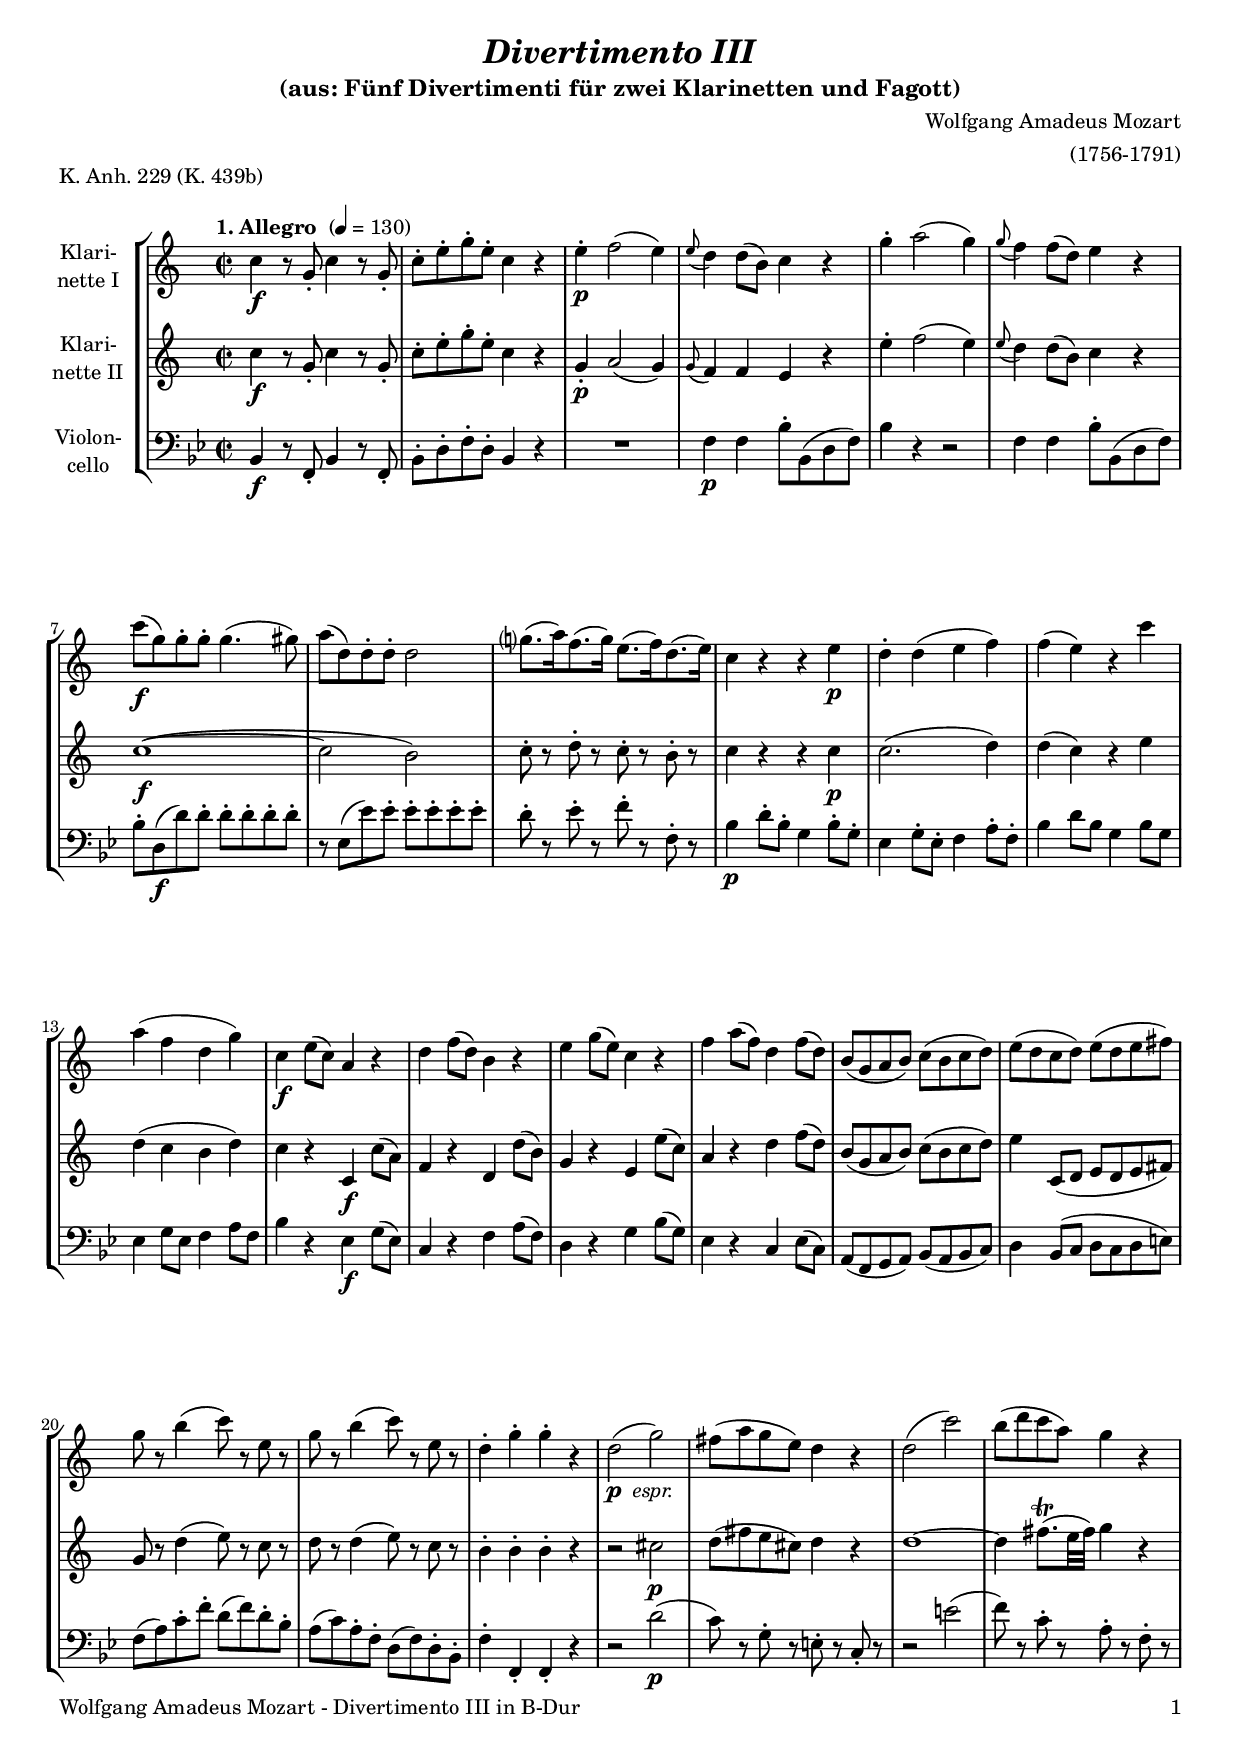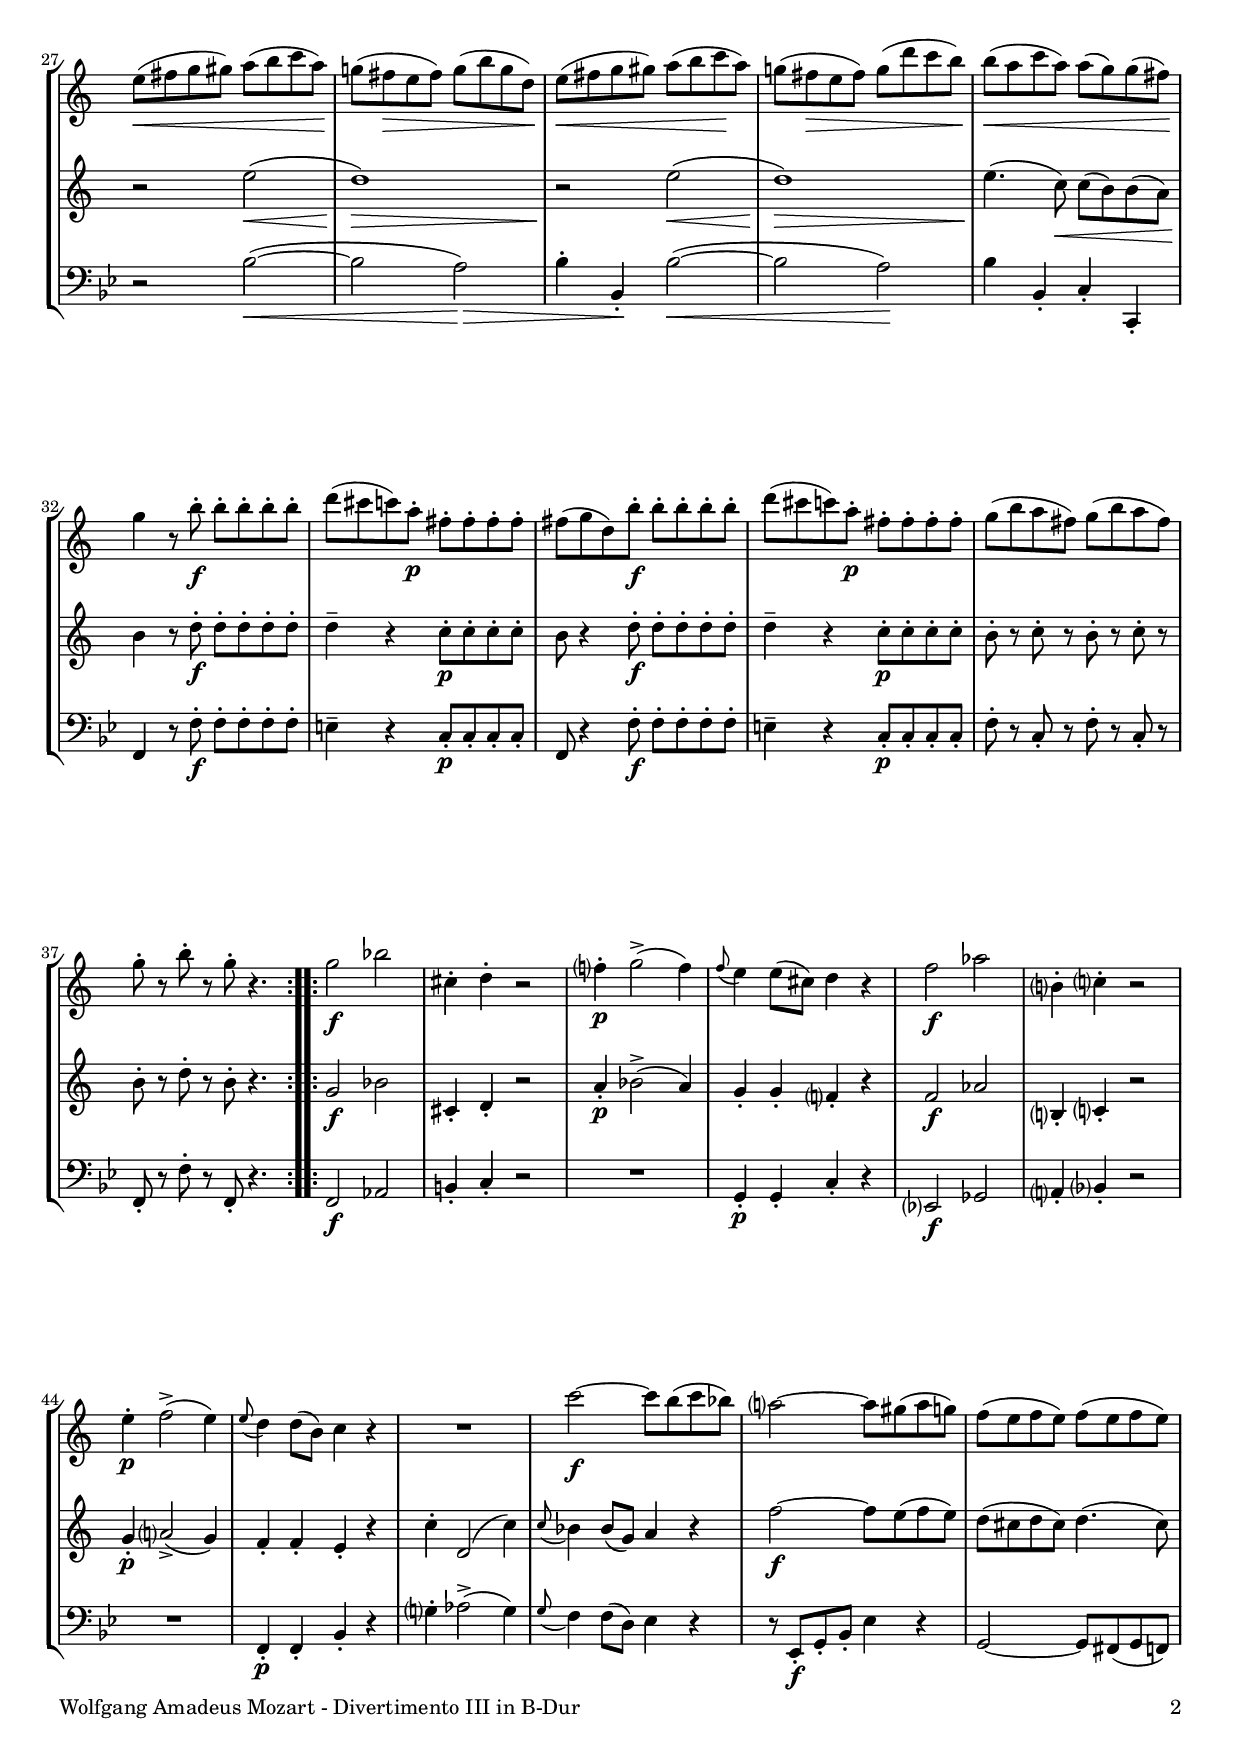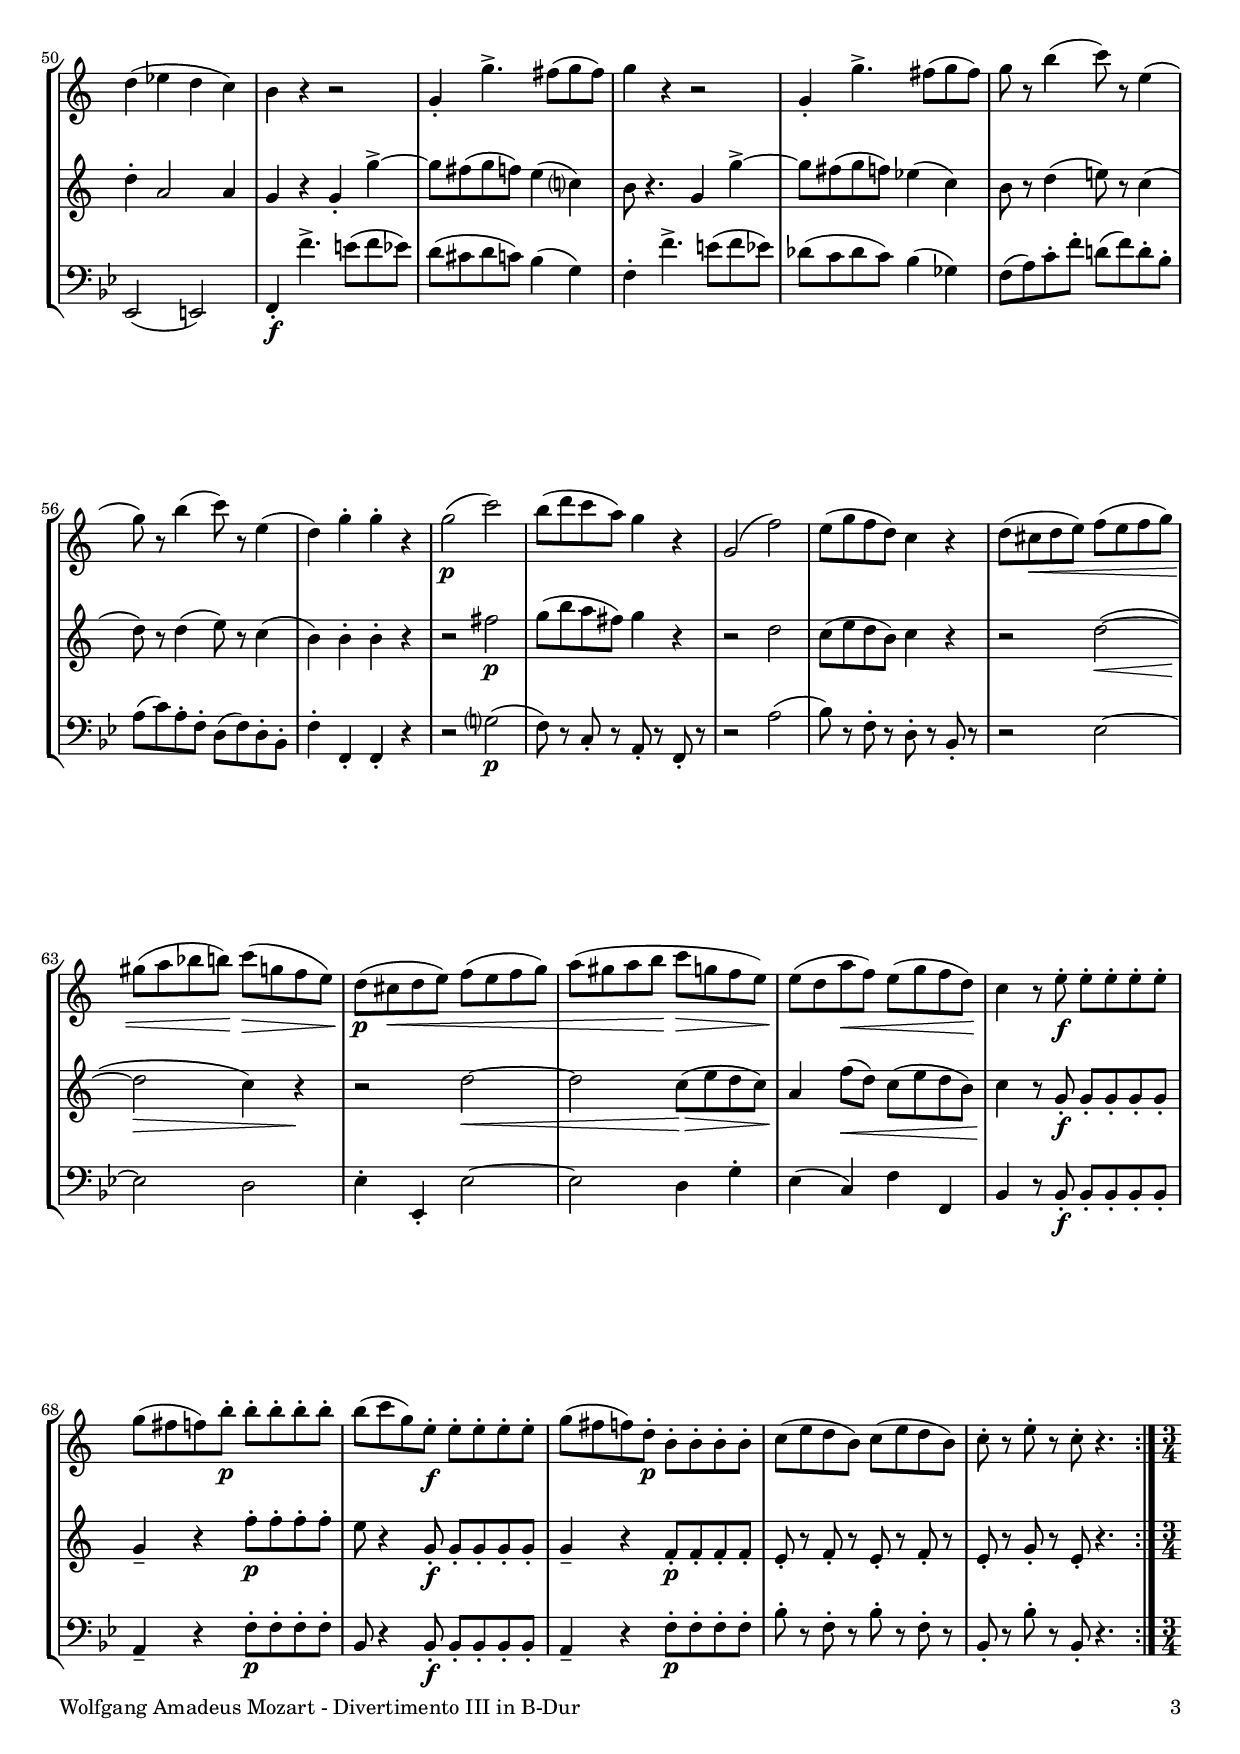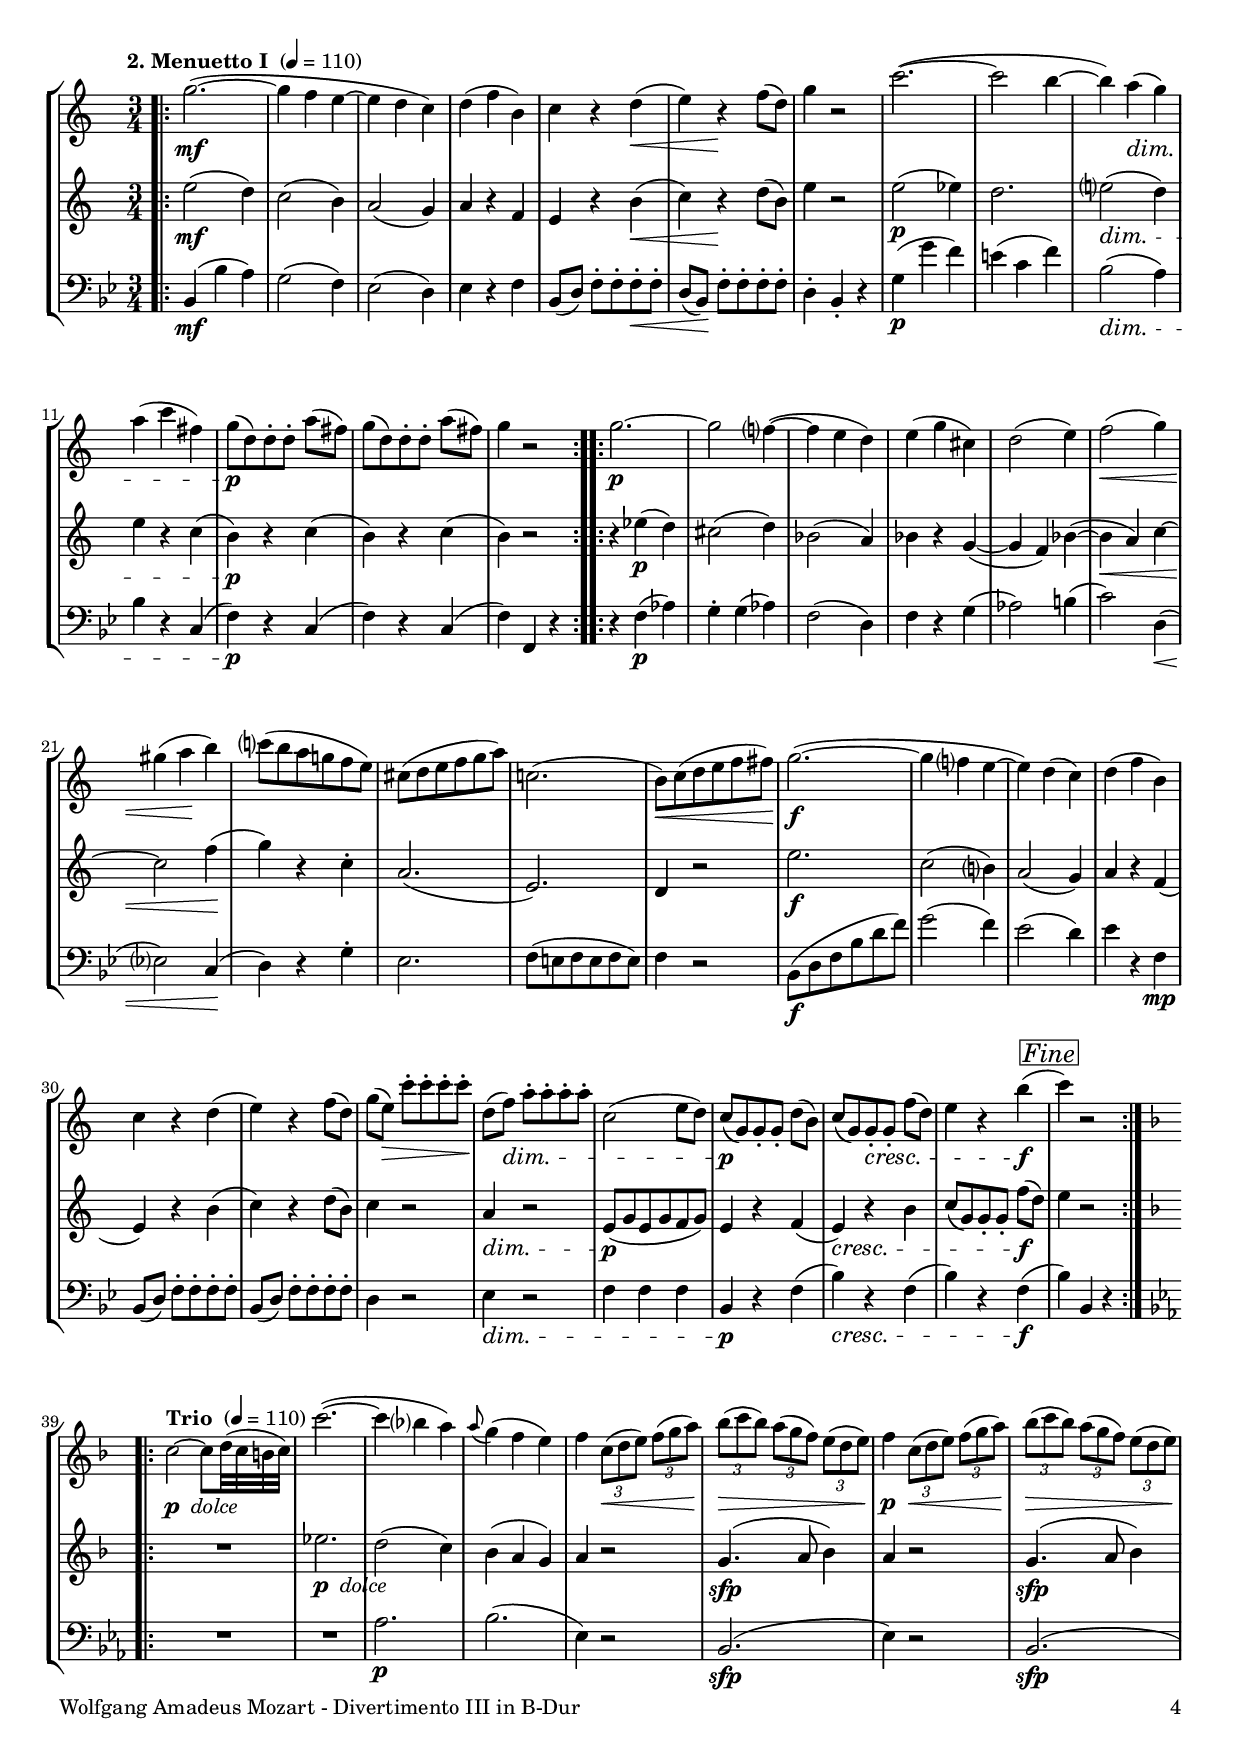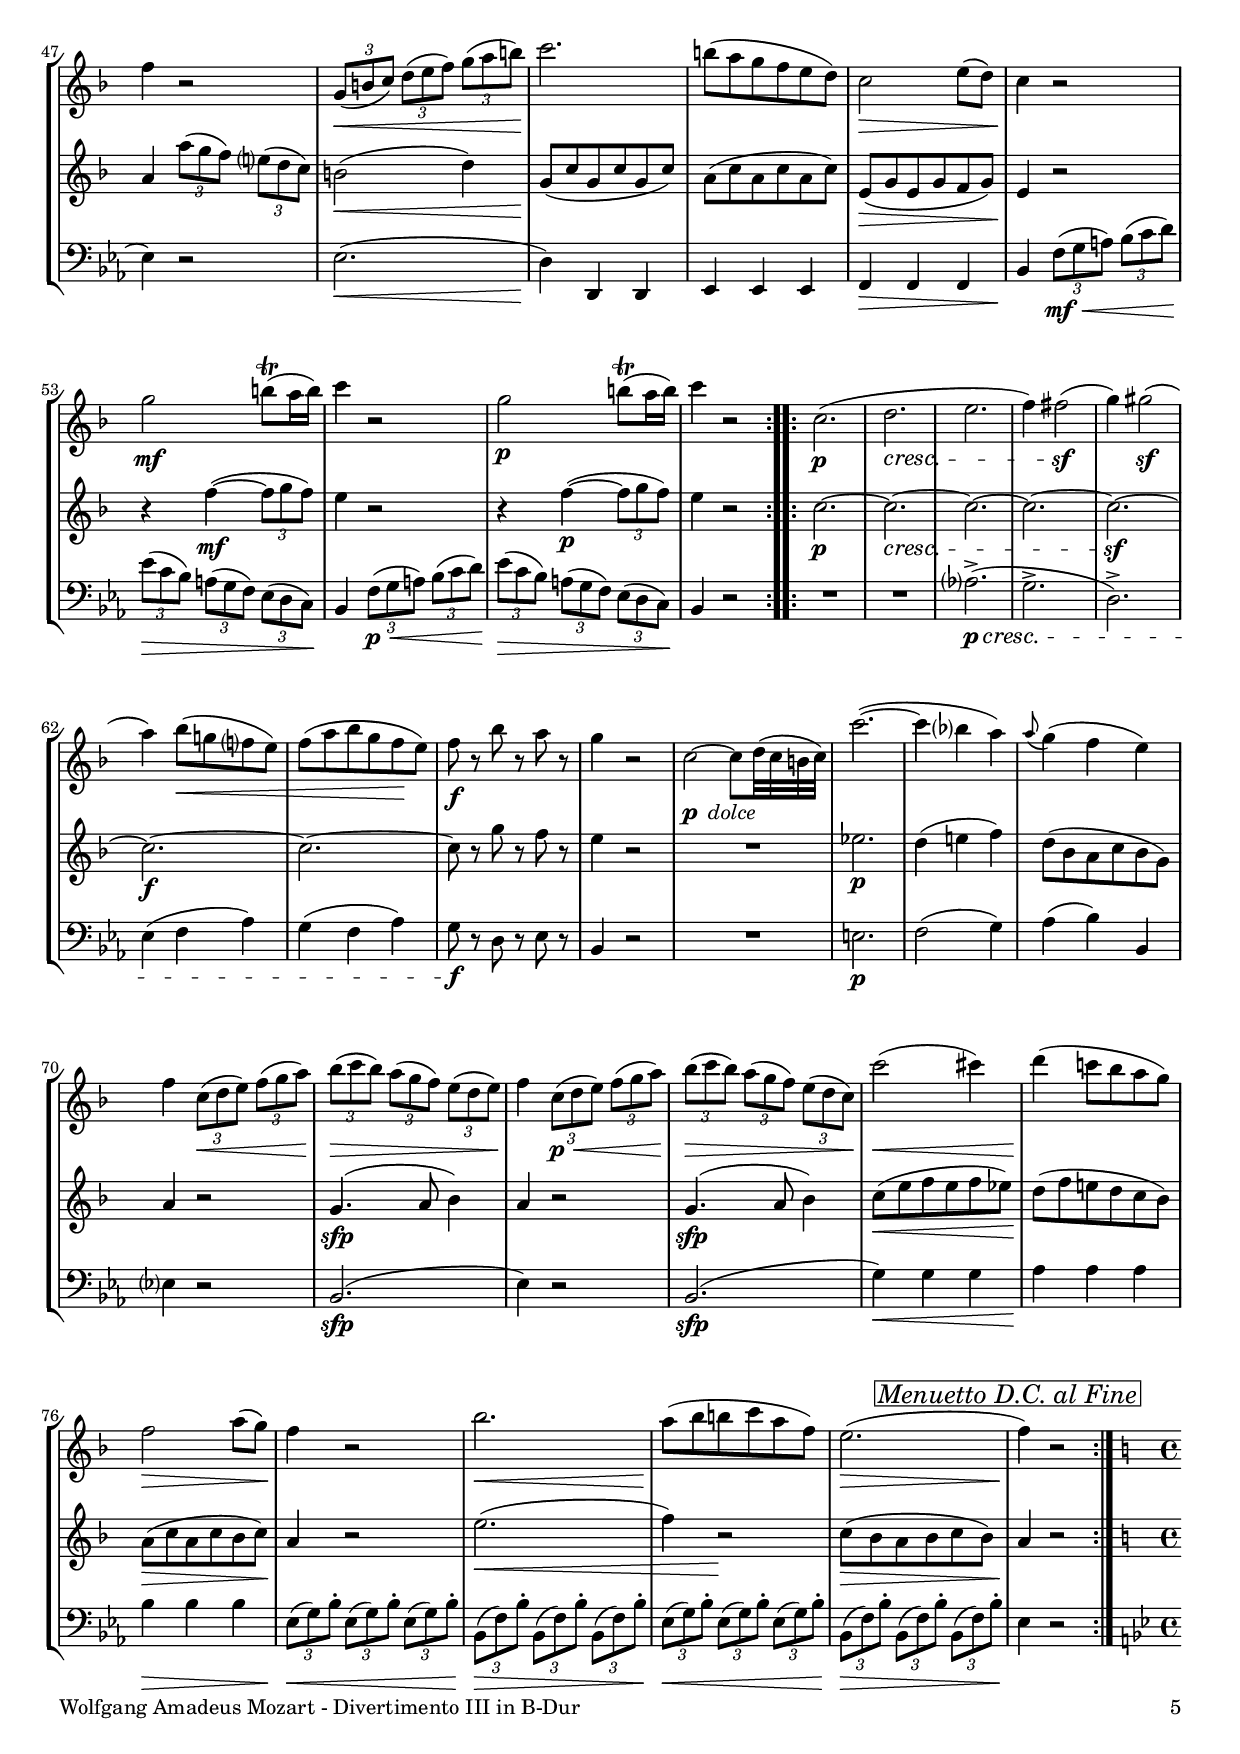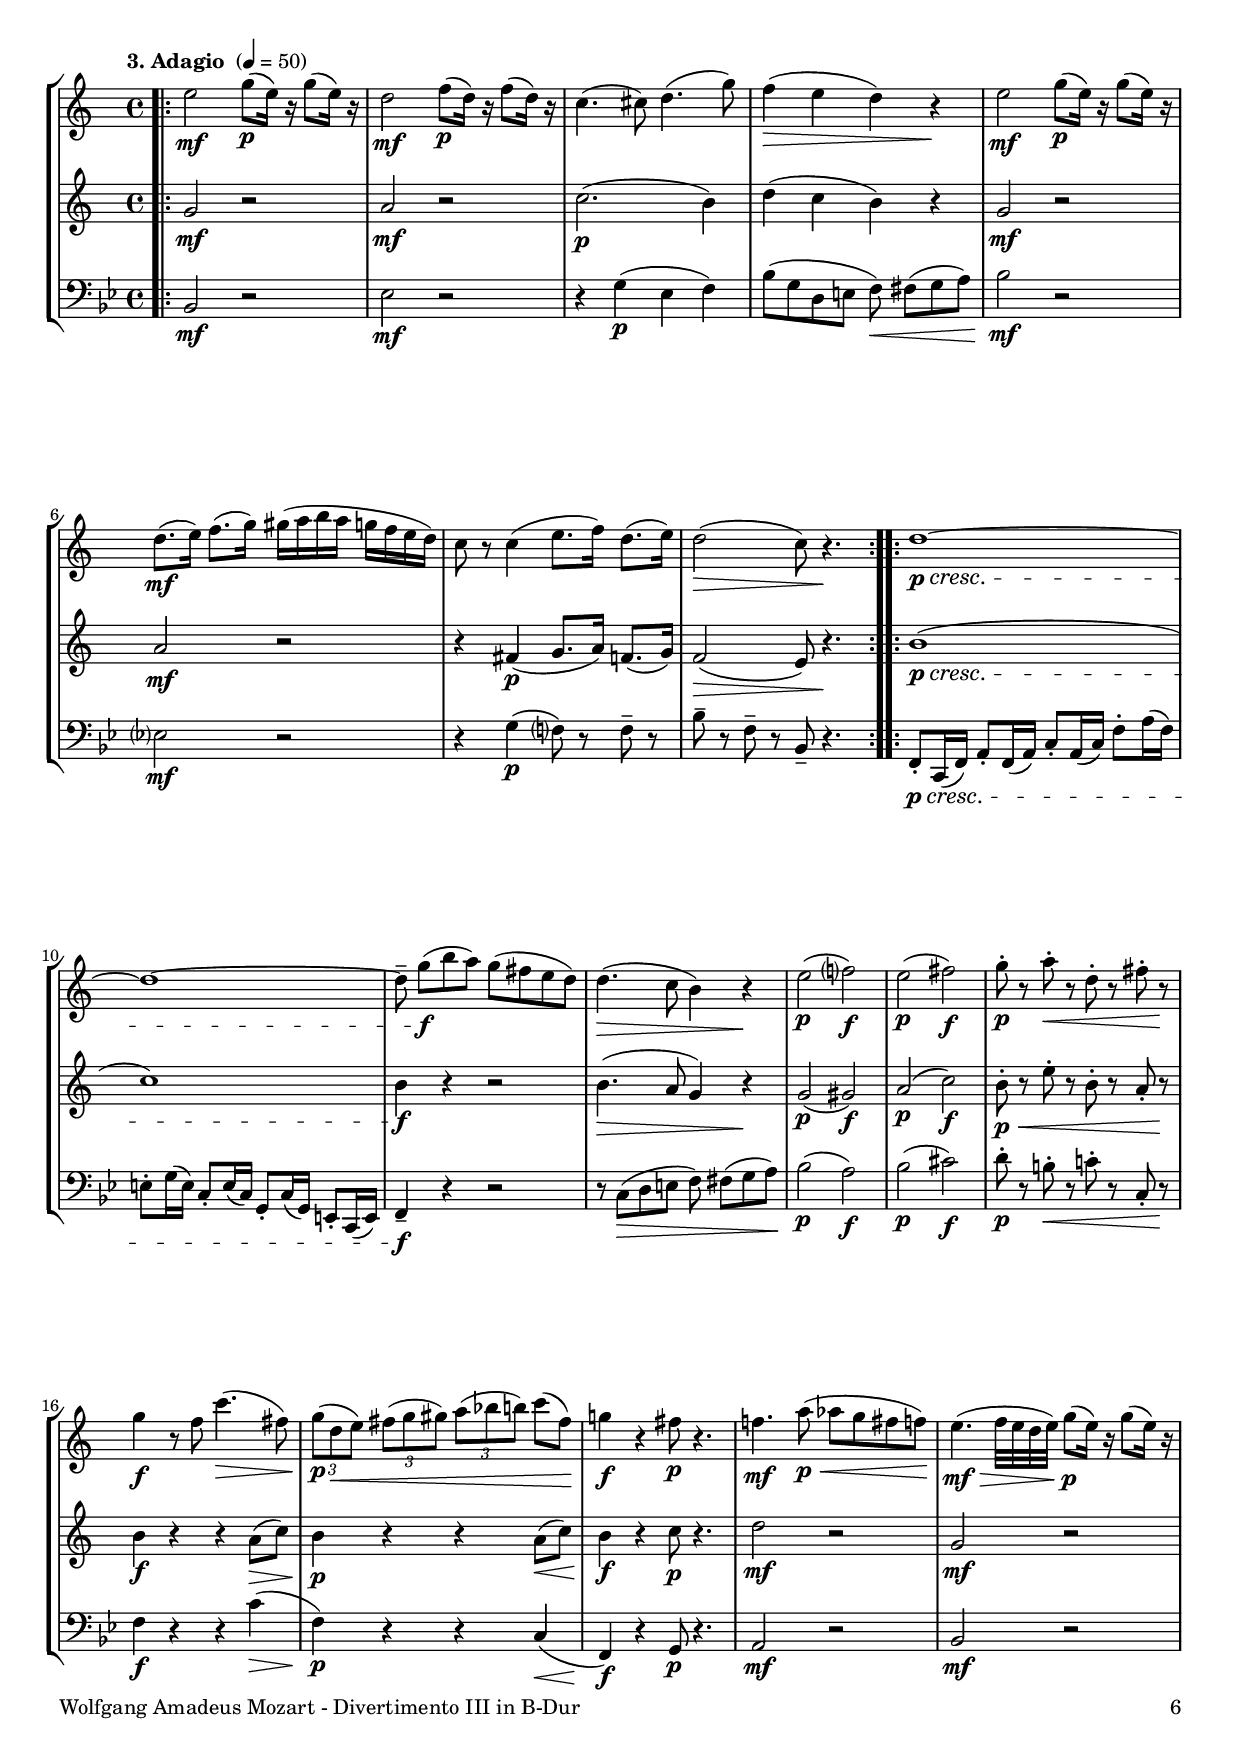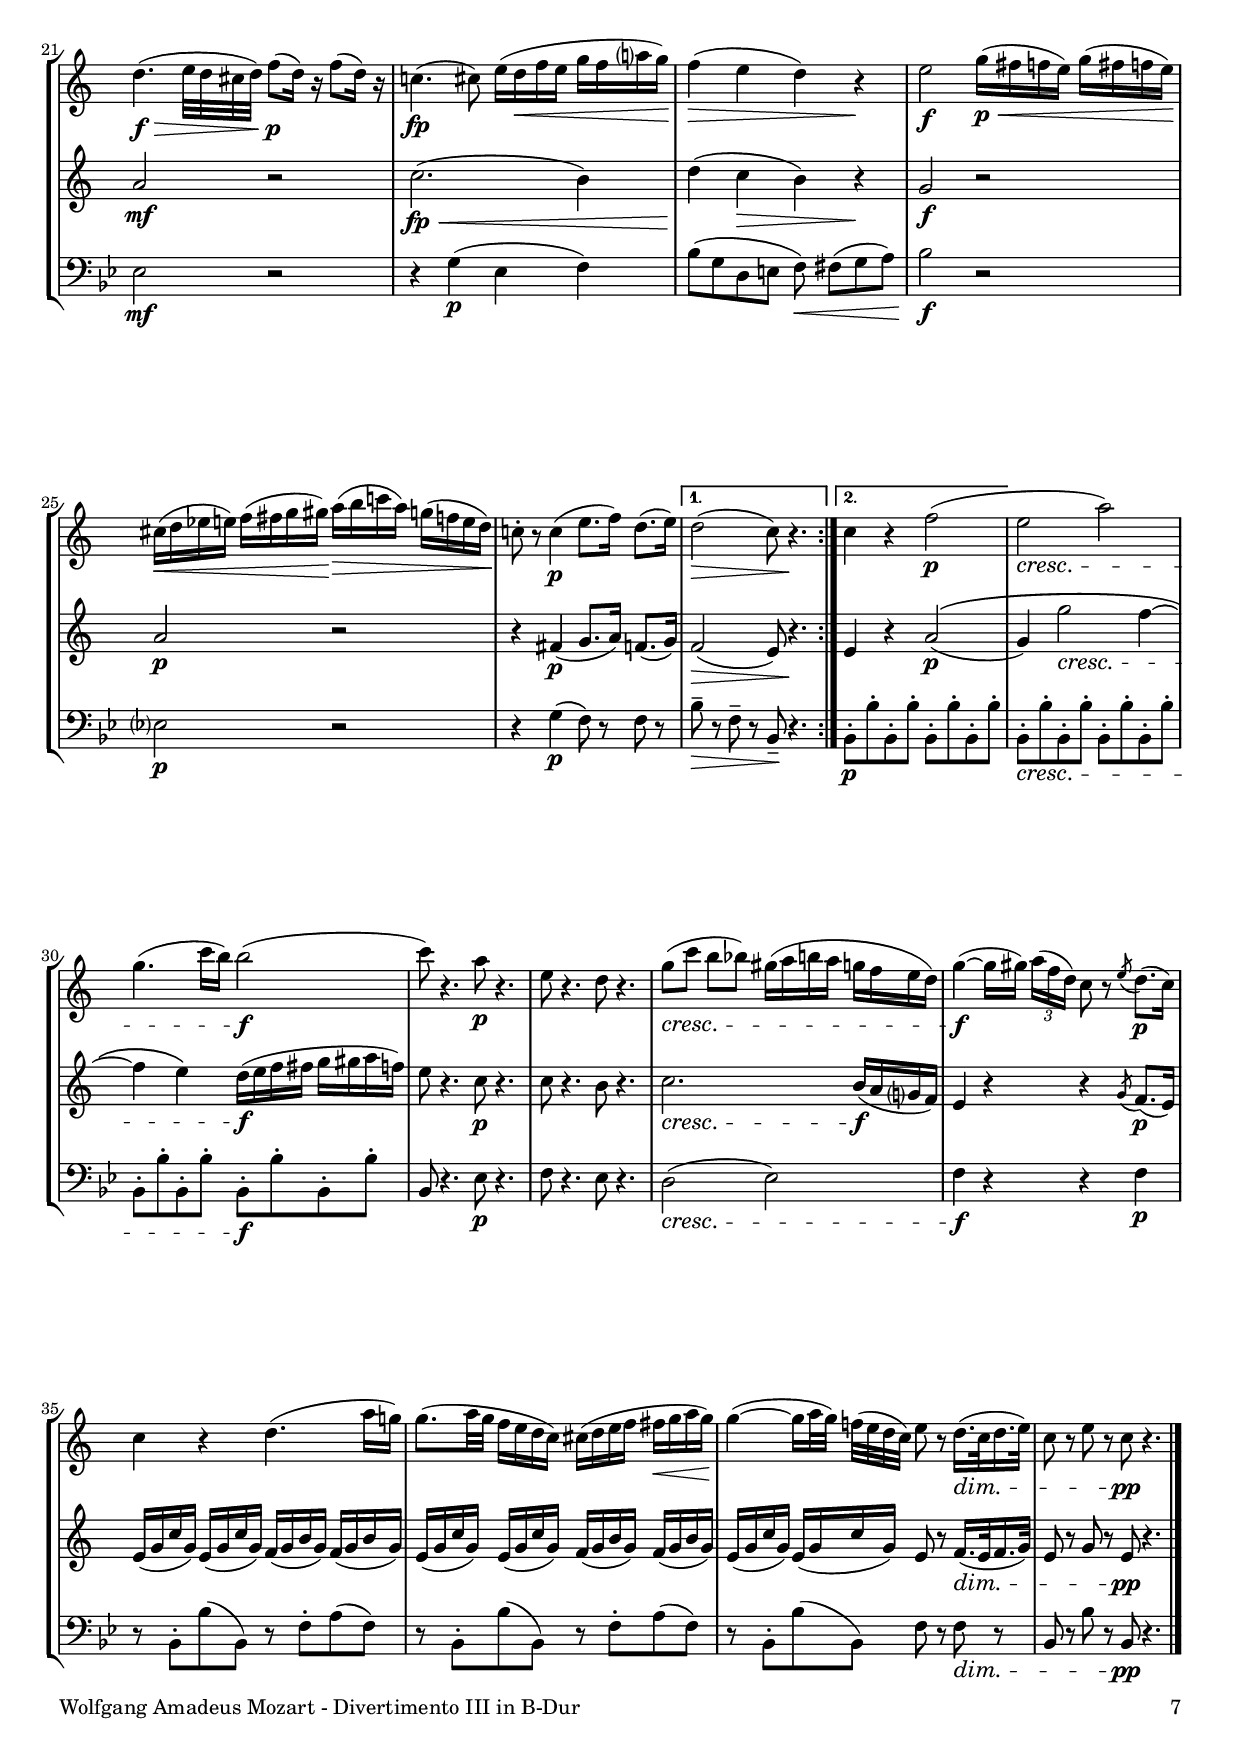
\version "2.18.2"
\include "deutsch.ly"
  
#(set-global-staff-size 18)

\header {
  title     = \markup \bold \italic "Divertimento III"
  subtitle  = "(aus: Fünf Divertimenti für zwei Klarinetten und Fagott)"
  composer  = "Wolfgang Amadeus Mozart"
  arranger  = "(1756-1791)"
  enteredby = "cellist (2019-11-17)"
  piece     = "K. Anh. 229 (K. 439b)"
}

voiceconsts = {
  \key c \major
  \time 2/2
  \clef "treble"
%  \numericTimeSignature
  \compressFullBarRests
  % Set default beaming for all staves
%  \set Timing.beamExceptions = #'()
%  \set Timing.baseMoment     = #(ly:make-moment 1 4)
%  \set Timing.beatStructure  = #'(1 1 1 1)
}

micl = "clarinet"
mifl = "flute"
miob = "oboe"
mifh = "french horn"
misx = "tenor sax"
mist = "string ensemble 1"
%miba = "cello"
miba = "bassoon"
%miba = "pizzicato strings"

introa = {            \tempo "1. Allegro "     4=130 }
introb = { \pageBreak \tempo "2. Menuetto I "  4=110 \time 3/4
	   \set Score.currentBarNumber = #1 }
trioa  = { \break     \tempo "Trio "           4=110 \key f \major }
introc = { \pageBreak \tempo "3. Adagio "      4=50  \time 4/4 \key c \major
	   \set Score.currentBarNumber = #1 }
introd = { \pageBreak \tempo "4. Menuetto II " 4=110 \time 3/4
	   \set Score.currentBarNumber = #1 }
triob  = { \break     \tempo "Trio "           4=110 \key es \major }

fine = \mark \markup \box \italic "Fine"
mdcf = \mark \markup \box \italic "Menuetto D.C. al Fine"
pdol = \markup { \dynamic p \italic " dolce" }
pesp = \markup { \dynamic p \italic " espr." }
simi = \markup \italic "simile"

va = \relative c'' {
  \voiceconsts

  \introa
  \repeat volta 2 {
    c4\f r8 g-. c4 r8 g-.
    c-. e-. g-. e-. c4 r
    e-.\p f2( e4)
    \appoggiatura e8 d4 d8( h) c4 r
    g'-. a2( g4)
    \appoggiatura g8 f4 f8( d) e4 r
    c'8(\f g) g-. g-. g4.( gis8)
    a( d,) d-. d-. d2

    g?8.( a16) f8.( g16) e8.( f16) d8.( e16)
    c4 r r e\p
    d-. d( e f)
    f( e) r c'
    a( f d g)
    c,\f e8( c) a4 r
    d f8( d) h4 r
    e g8( e) c4 r

    f a8( f) d4 f8( d)
    h( g a h) c( h c d)
    e( d c d) e( d e fis)
    g r h4( c8) r e, r
    g r h4( c8) r e, r
    d4-. g-. g-. r

    d2(_\pesp g)
    fis8( a g e) d4 r
    d2( c')
    h8( d c a) g4 r
    e8(\< fis g gis) a( h c a)\!
    g!( fis\> e fis) g( h g d)\!
    e(\< fis g gis ) a( h c\! a)

    g!( fis\> e fis) g( d' c h)\!
    h(\< a c a) a( g) g( fis)\!
    g4 r8 h-.\f h-. h-. h-. h-.
    d( cis c) a-.\p fis-. fis-. fis-. fis-.
    fis( g d) h'-.\f h-. h-. h-. h-.

    d( cis c) a-.\p fis-. fis-. fis-. fis-.
    g( h a fis) g( h a fis)
    g-. r h-. r g-. r4.
  }

  \repeat volta 2 {
    g2\f b
    cis,4-. d-. r2
    f?4-.\p g2(-> f4)
    \appoggiatura f8 e4 e8( cis) d4 r
    f2\f as
    h,?4-. c?-. r2

    e4-.\p f2(-> e4)
    \appoggiatura e8 d4 d8( h) c4 r
    R1
    c'2~\f c8 h( c b)
    a?2~ a8 gis( a g)
    f( e f e) f( e f e)
    d4( es d c)
    h r r2
    g4-. g'4.-> fis8( g fis)

    g4 r r2
    g,4-. g'4.-> fis8( g fis)
    g r h4( c8) r e,4(
    g8) r h4( c8) r e,4(
    d) g-. g-. r
    g2(\p c)
    h8( d c a) g4 r
    g,2( f')
    e8( g f d) c4 r

    d8( cis\< d e) f( e f g)
    gis( a b h)\! c(\> g f e)
    d(\!\p cis\< d e) f( e f g)
    a( gis a h\! c\> g f e)
    e(\! d a'\< f) e( g f d)\!

    c4 r8 e-.\f e-. e-. e-. e-.
    g( fis f) h-.\p h-. h-. h-. h-.
    h( c g) e-.\f e-. e-. e-. e-.
    g( fis f) d-.\p h-. h-. h-. h-.
    c( e d h) c( e d h)
    c-. r e-. r c-. r4.
  }

  \introb
  \repeat volta 2 {
    g'2.(~\mf
    g4 f e~
    e d c)
    d( f h,)
    c r d(\<
    e) r\! f8( d)
    g4 r2
    c2.(~
    c2 h4~
    h) a(\dim g)
    a( c fis,)
    g8(\p d) d-. d-. a'([ fis])
    g( d) d-. d-. a'([ fis])
    g4 r2
  }
  \repeat volta 2 {
    g2.~\p
    g2 f?4(~
    f e d)

    e( g cis,)
    d2( e4)
    f2(\< g4)
    gis( a\! h)
    c?8( h a g! f e)
    cis( d e f g a)
    c,!2.(
    h8)\< c( d e f fis)\!

    g2.(~\f
    g4 f? e~
    e) d( c)
    d( f h,)
    c r d(
    e) r f8( d)
    g([ e])\> c'-. c-. c-. c-.\!

    d,([ f])\dim a-. a-. a-. a-.
    c,2( e8 d)
    c(\p g) g-. g-. d'([ h])
    c( g) g-.\cresc g-. f'([ d])
    e4 r h'(\f \fine
    c) r2
  }

  \trioa
  \repeat volta 2 {
    c,2~_\pdol c8 d32( c h c)
    c'2.(~
    c4 b? a)
    \appoggiatura a8 g4( f e)
    f \tuplet 3/2 4 { c8(\< d e) f( g a) }
    \tuplet 3/2 4 { b(\!\> c b) a( g f) e( d e) }

    f4\!\p \tuplet 3/2 4 { c8(\< d e) f( g a) }
    \tuplet 3/2 4 { b(\!\> c b) a( g f) e( d e) }
    f4\! r2
    \tuplet 3/2 4 { g,8(\< h c) d( e f) g( a h) }
    c2.\!
    h8( a g f e d)

    c2\> e8( d)
    c4\! r2
    g'\mf h8(\trill a16 h)
    c4 r2
    g\p h8(\trill a16 h)
    c4 r2
  }
  \repeat volta 2 {
    c,2.(\p
    d\cresc
    e
    f4) fis2(\sf

    g4) gis2(\sf
    a4) b8(\< g! f? e)
    f( a b g f\! e)
    f\f r b r a r
    g4 r2
    c,~_\pdol c8 d32( c h c)
    c'2.(~
    c4 b? a)

    \appoggiatura a8 g4( f e)
    f \tuplet 3/2 4 { c8(\< d e) f( g a) }
    \tuplet 3/2 4 { b(\!\> c b) a( g f) e( d e) }
    f4\! \tuplet 3/2 4 { c8(\p\< d e) f( g a) }
    \tuplet 3/2 4 { b(\!\> c b) a( g f) e( d c) }

    c'2(\!\< cis4)
    d(\! c!8 b a g)
    f2\> a8( g)
    f4\! r2
    b2.\<
    a8(\! b h c a f)
    e2.(\> \mdcf
    f4)\! r2
  }

  \introc
  \repeat volta 2 {
    e2\mf g8(\p e16) r g8( e16) r
    d2\mf f8(\p d16) r f8( d16) r
    c4.( cis8) d4.( g8)
    f4(\> e d) r\!

    e2\mf g8(\p e16) r g8( e16) r
    d8.(\mf e16) f8.( g16) gis( a h a g f e d)
    c8 r c4( e8. f16) d8.( e16)
    d2(\> c8) r4.\!
  }
  \repeat volta 2 {
    d1~\p\cresc
    d~
    d8-- g([\f h a]) g( fis e d)
    d4.(\> c8 h4) r\!
    e2(\p f?)\f
    e(\p fis)\f

    g8-.\p r a-.\< r d,-. r fis-. r\!
    g4\f r8 f c'4.(\> fis,8)
    \tuplet 3/2 4 { g(\!\p d\< e) fis( g gis) a( b h) } c( fis,)\!

    g!4\f r fis8\p r4.
    f!\mf a8(\p\< as g fis f)\!
    e4.(\mf\> f32 e d e) g8(\!\p e16) r g8( e16) r
    d4.(\f\> e32 d cis d) f8(\!\p d16) r f8( d16) r

    c!4.(\fp cis8) e16( d\< f e g f a? g\!)
    f4(\> e d) r\!
    e2\f g16(\p\< fis f e) g( fis f e)\!

    cis(\< d es e) f( fis g gis)\! a(\> h c! a) g( f e d)\!
    c!8-. r c4(\p e8. f16) d8.( e16)
  }
  \alternative {
    { d2(\> c8) r4.\! }
    { c4 r f2(\p }
  }
  e\cresc a)
  g4.( c16 h) h2(\f
  c8) r4. a8\p r4.
  e8 r4. d8 r4.

  g8(\cresc c h[ b]) gis16( a h a g f e d)
  g4(~\f g16 gis) \tuplet 3/2 8 { a([ f d]) } c8 r \acciaccatura e d8.(\p c16)
  c4 r d4.( a'16 g!)

  g8.( a32 g f16 e d c) cis( d e f fis\< g a g)
  g4(~\! g16 a32 g) f!([ e d c]) e8 r d16.(\dim c32 d16. e32)
  c8 r e r c\pp r4. \bar "|."
}

vb = \relative c'' {
  \voiceconsts

  \introa
  \repeat volta 2 {
    c4\f r8 g-. c4 r8 g-.
    c-. e-. g-. e-. c4 r
    g-.\p a2( g4)
    \appoggiatura g8 f4 f e r
    e'-. f2( e4)
    \appoggiatura e8 d4 d8( h) c4 r

    c1(~\f
    c2 h)
    c8-. r d-. r c-. r h-. r
    c4 r r c\p
    c2.( d4)
    d( c) r e
    d( c h d)
    c r c,\f c'8( a)

    f4 r d d'8( h)
    g4 r e e'8( c)
    a4 r d f8( d)
    h( g a h) c( h c d)
    e4 c,8( d e d e fis)
    g r d'4( e8) r c r

    d r d4( e8) r c r
    h4-. h-. h-. r
    r2 cis\p
    d8( fis e cis) d4 r
    d1~
    d4 fis8.(\trill e32 fis) g4 r
    r2 e(\<
    d1)\!\>

    r2\! e(\<
    d1)\!\>
    e4.(\! c8)\< c( h) h( a)
    h4\! r8 d-.\f d-. d-. d-. d-.
    d4-- r c8-.\p c-. c-. c-.
    h8 r4 d8-.\f d-. d-. d- . d-.
    d4-- r c8-.\p c-. c-. c-.

    h-. r c-. r h-. r c-. r
    h-. r d-. r h-. r4.
  }

  \repeat volta 2 {
    g2\f b
    cis,4-. d-. r2
    a'4-.\p b2(-> a4)
    g-. g-. f?-. r
    f2\f as
    h,?4-. c?-. r2

    g'4-.\p a?2(-> g4)
    f-. f-. e-. r
    c'-. d,2( c'4)
    \appoggiatura c8 b4 b8( g) a4 r
    f'2~\f f8 e( f e)
    d( cis d cis) d4.( cis8)
    d4-. a2 a4

    g r g4-. g'~->
    g8 fis( g f) e4( c?)
    h8 r4. g4 g'~->
    g8 fis( g f) es4( c)
    h8 r d4( e!8) r c4(
    d8) r d4( e8) r c4(
    h) h-. h-. r

    r2 fis'\p
    g8( h a fis) g4 r
    r2 d
    c8( e d h) c4 r
    r2 d(~\<
    d\!\> c4) r\!
    r2 d~\<
    d c8(\!\> e d c)
    a4\! f'8(\< d) c( e d h)

    c4\! r8 g-.\f g-. g-. g-. g-.
    g4-- r f'8-.\p f-. f-. f-.
    e8 r4 g,8-.\f g-. g-. g-. g-.
    g4-- r f8-.\p f-. f-. f-.
    e-. r f-. r e-. r f-. r
    e-. r g-. r e-. r4.
  }

  \introb
  \repeat volta 2 {
    e'2(\mf d4)
    c2( h4)
    a2( g4)
    a r f
    e r h'(\<
    c) r\! d8( h)
    e4 r2
    e(\p es4)
    d2.

    e?2(\dim d4)
    e r c(
    h)\p r c(
    h) r c(
    h) r2
  }
  \repeat volta 2 {
    r4 es(\p d)
    cis2( d4)
    b2( a4)
    b r g(~
    g f) b(~

    b\< a) c~
    c2 f4(\!
    g) r c,-.
    a2.(
    e)
    d4 r2
    e'2.\f
    c2( h?4)
    a2( g4)
    a r f(
    e) r h'(

    c) r d8( h)
    c4 r2
    a4\dim r2
    e8(\p g e g f g)
    e4 r f(
    e)\cresc r h'
    c8( g) g-. g-. f'([\f d]) \fine
    e4 r2
  }

  \trioa
  \repeat volta 2 {
    R2.
    es_\pdol
    d2( c4)
    b( a g)
    a r2
    g4.(\sfp a8 b4)
    a r2
    g4.(\sfp a8 b4)
    a \tuplet 3/2 4 { a'8( g f) e?( d c) }
    h2(\< d4)

    g,8(\! c g c g c)
    a( c a c a c)
    e,(\> g e g f g)
    e4\! r2
    r4 f'(~\mf \tuplet 3/2 4 { f8 g f) }
    e4 r2
    r4 f(~\p \tuplet 3/2 4 { f8 g f) }
    e4 r2
  }
  \repeat volta 2 {
    c2.~\p
    c~\cresc
    c~
    c~
    c~\sf
    c~\f
    c~
    c8 r g' r f r
    e4 r2
    R2.
    es\p

    d4 (e! f)
    d8( b a c b g)
    a4 r2
    g4.(\sfp a8 b4)
    a r2
    g4.(\sfp a8 b4)
    c8(\< e f e f es)

    d(\! f e! d c b)
    a(\> c a c b c)
    a4\! r2
    e'2.(\<
    f4) r2\!
    c8(\> b a b c b) \mdcf
    a4\! r2
  }

  \introc
  \repeat volta 2 {
    g2\mf r
    a\mf r
    c2.(\p h4)
    d( c h) r
    g2\mf r
    a\mf r
    r4 fis(\p g8. a16) f8.( g16)
    f2(\> e8) r4.\!
  }
  \repeat volta 2 {
    h'1(\p\cresc
    c)
    h4\f r r2
    h4.(\> a8 g4) r\!
    g2(\p gis)\f
    a(\p c)\f
    h8-.\p\< r e-. r h-. r a-. r\!
    h4\f r r a8(\> c)

    h4\!\p r r a8(\< c)
    h4\!\f r c8\p r4.
    d2\mf r
    g,\mf r
    a\mf r
    c2.(\fp\< h4)
    d(\! c\> h) r\!
    g2\f r
    a\p r

    r4 fis(\p g8. a16) f8.( g16)
  }
  \alternative {
    { f2(\> e8) r4.\! }
    { e4 r a2\((\p }
  }
  g4) g'2\cresc f4~
  f e\) d16(\f e f fis g gis a f)
  e8 r4. c8\p r4.

  c8 r4. h8 r4.
  c2.\cresc h16(\f a g? f)
  e4 r r \acciaccatura g8 f8.(\p e16)
  e( g c g) e( g c g) f( g h g) f( g h g)

  e( g c g) e( g c g) f( g h g) f( g h g)
  e( g c g) e( g c g) e8 r f16.(\dim e32 f16. g32)
  e8 r g r e\pp r4. \bar "|."
}

vc = \relative c {
  \voiceconsts
  \clef "bass"
  
  \introa
  \repeat volta 2 {
    c4\f r8 g-. c4 r8 g-.
    c-. e-. g-. e-. c4 r
    R1
    g'4\p g c8-. c,( e g)
    c4 r r2
    g4 g c8-. c,( e g)

    c-. e,(\f e') e-. e-. e-. e-. e-.
    r f,( f') f-. f-. f-. f-. f-.
    e-. r f-. r g-. r g,-. r
    c4\p e8-. c-. a4 c8-. a-.
    f4 a8-. f-. g4 h8-. g-.

    c4 e8 c a4 c8 a
    f4 a8 f g4 h8 g
    c4 r f,\f a8( f)
    d4 r g h8( g)
    e4 r a c8( a)
    f4 r d f8( d)

    h( g a h) c( h c d)
    e4 c8( d e d e fis)
    g( h) d-. g-. e( g) e-. c-.
    h( d) h-. g-. e( g) e-. c-.
    g'4-. g,-. g-. r
    r2 e''(\p

    d8) r a-. r fis-. r d-. r
    r2 fis'(
    g8) r d-. r h-. r g-. r
    r2 c(~\<
    c h)\!\>
    c4-. c,-.\! c'2(~\<
    c h)\!
    c4 c,-. d-. d,-.

    g r8 g'-.\f g-. g-. g-. g-.
    fis4-- r d8-.\p d-. d-. d-.
    g,8 r4 g'8-.\f g-. g-. g-. g-.
    fis4-- r d8-.\p d-. d-. d-.
    g-. r d-. r g-. r d-. r
    g,-. r g'-. r g,-. r4.
  }

  \repeat volta 2 {
    g2\f b
    cis4-. d-. r2
    R1
    a4-.\p a-. d-. r
    f,?2\f as
    h?4-. c?-. r2
    R1
    g4-.\p g-. c-. r
    a'?-. b2(-> a4)
    \appoggiatura a8 g4 g8( e) f4 r

    r8 f,-.\f a-. c-. f4 r
    a,2~ a8 gis( a g)
    f2( fis)
    g4-.\f g''4.-> fis8( g f)
    e( dis e d) c4( a)
    g-. g'4.-> fis8( g f)
    es( d es d) c4( as)

    g8( h) d-. g-. e!( g) e-. c-.
    h( d) h-. g-. e( g) e-. c-.
    g'4-. g,-. g-. r
    r2 a'?(\p
    g8) r d-. r h-. r g-. r
    r2 h'(
    c8) r g-. r e-. r c-. r

    r2 f~
    f e
    f4-. f,-. f'2~
    f e4 a-.
    f( d) g g,
    c r8 c-.\f c-. c-. c-. c-.
    h4-- r g'8-.\p g-. g-. g-.

    c, r4 c8-.\f c-. c-. c-. c-.
    h4-- r g'8-.\p g-. g-. g-.
    c8-. r g-. r c-. r g-. r
    c,-. r c'-. r c,-. r4.
  }

  \introb
  \repeat volta 2 {
    c4(\mf c' h)
    a2( g4)
    f2( e4)
    f r g
    c,8([ e]) g-. g-. g-.\< g-.

    e([ c])\! g'-. g-. g-. g-.
    e4-. c-. r
    a'(\p a' g)
    fis( d g)
    c,2(\dim h4)
    c r d,(
    g)\p r d(

    g) r d(
    g) g, r
  }
  \repeat volta 2 {
    r g'(\p b)
    a-. a( b)
    g2( e4)
    g r a(
    b2) cis4(

    d2) e,4(\<
    f?2) d4(\!
    e) r a-.
    f2.
    g8( fis g fis g fis)
    g4 r2

    c,8(\f e g c e g)
    a2( g4)
    f2( e4)
    f r g,\mp
    c,8([ e]) g-. g-. g-. g-.
    c,8([ e]) g-. g-. g-. g-.

    e4 r2
    f4\dim r2
    g4 g g
    c,\p r g'(
    c)\cresc r g(
    c) r g(\f \fine
    c) c, r
  }

  \trioa
  \repeat volta 2 {
    R2.*2
    b'2.\p
    c(
    f,4) r2
    c2.(\sfp
    f4) r2
    c2.(\sfp
    f4) r2
    f2.(\<
    e4)\! e, e
    f f f

    g\> g g
    c\! \tuplet 3/2 4 { g'8(\mf\< a h) c( d e)\! }
    \tuplet 3/2 4 { f(\> d c) h( a g) f( e d)\! }
    c4 \tuplet 3/2 4 { g'8(\p\< a h) c( d e)\! }

    \tuplet 3/2 4 { f(\> d c) h( a g) f( e d)\! }
    c4 r2
  }
  \repeat volta 2 {
    R2.*2
    b'?2.(->\p\cresc
    a->
    e)->
    f4( g b)

    a( g b)
    a8\f r e r f r
    c4 r2
    R2.
    fis\p
    g2( a4)
    b( c) c,
    f? r2

    c2.(\sfp
    f4) r2
    c2.(\sfp
    a'4)\< a a
    b\! b b
    c\> c c
    \tuplet 3/2 4 {
      f,8(\!\< a) c-. f,( a) c-. f,( a) c-.

      c,(\!\> g') c-. c,( g') c-. c,( g') c-.
      f,(\!\< a) c-. f,( a) c-. f,( a) c-.
      c,(\!\> g') c-. c,( g') c-. c,( g') c-. \mdcf
    }
    f,4\! r2
  }  

  \introc
  \repeat volta 2 {
    c\mf r
    f\mf r
    r4 a(\p f g)
    c8( a e fis g)\< gis([ a h])
    c2\!\mf r

    f,?\mf r
    r4 a(\p g?8) r g-- r
    c-- r g-- r c,-- r4.
  }
  \repeat volta 2 {
    g8-.\p\cresc d16( g) h8-. g16( h) d8-. h16( d) g8-. h16( g)

    fis8-. a16( fis) d8-. fis16( d) a8-. d16( a) fis8-. d16( fis)
    g4--\f r r2
    r8 d'(\> e fis g) gis([ a h])\!
    c2(\p h)\f

    c(\p dis)\f
    e8-.\p r cis-.\< r d!-. r d,-. r\!
    g4\f r r d'(\>
    g,)\!\p r r d(\<
    g,)\!\f r a8\p r4.

    h2\mf r
    c\mf r
    f\mf r
    r4 a(\p f g)
    c8( a e fis g)\< gis([ a h])
    c2\!\f r
    f,?\p r

    r4 a(\p g8) r g r
  }
  \alternative {
    { c--\> r g-- r c,--\! r4. }
    { c8-.\p c'-. c,-. c'-. c,-. c'-. c,-. c'-. }
  }
  c,-.\cresc c'-. c,-. c'-. c,-. c'-. c,-. c'-.

  c,-. c'-. c,-. c'-. c,-.\f c'-. c,-. c'-.
  c, r4. f8\p r4.
  g8 r4. f8 r4.
  e2(\cresc f)
  g4\f r r g\p

  r8 c,-. c'( c,) r g'-. h( g)
  r c,-. c'( c,) r g'-. h( g)
  r c,-. c'( c,) g' r g\dim r
  c, r c' r c,\pp r4. \bar "|."
}


music = \new StaffGroup <<
      \new Staff {
	\set Staff.midiInstrument = \micl
	\set Staff.instrumentName = \markup \center-column { "Klari-" "nette I" }
	\transpose c c { \va }
%	\transpose c b, { \va }
      }

      \new Staff {
	\set Staff.midiInstrument = \micl
	\set Staff.instrumentName = \markup \center-column { "Klari-" "nette II" }
	\transpose c c { \vb }
%	\transpose c b, { \vb }
      }

      \new Staff {
	\set Staff.midiInstrument = \miba
	\set Staff.instrumentName = \markup \center-column { "Violon-" "cello" }
	\transpose c b, { \vc }
      }
>>

\book {
   \paper {
    print-page-number = ##t
    print-first-page-number = ##t
    ragged-last-bottom = ##f
    oddHeaderMarkup = \markup \null
    evenHeaderMarkup = \markup \null
    oddFooterMarkup = \markup {
      \fill-line {
        \on-the-fly #print-page-number-check-first
        "Wolfgang Amadeus Mozart - Divertimento III in B-Dur" \fromproperty #'page:page-number-string
      }
    }
    evenFooterMarkup = \oddFooterMarkup
  } \score {
    \music
    \layout {}
  }

  \score {
    \unfoldRepeats \music

    \midi {
      \context {
        \Score
      }
    }
  }
}
